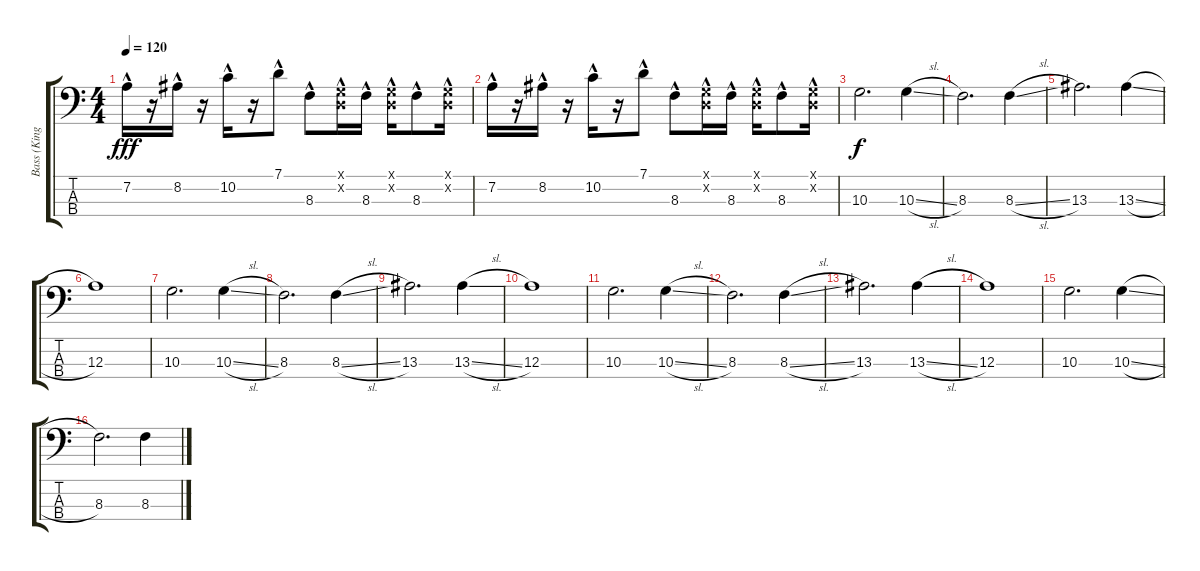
\track ("Bass (Kingsbury)" "Bass (King") {instrument electricbasspick}
\staff {score tabs}
\tuning (G2 D2 A1 D1) {hide}
\ts (4 4)
\tempo 120
\clef f4
\ks c
7.2{hac}.16{dy fff} r.16 8.2{hac}.16 r.16 10.2{hac}.16 r.16 7.1{hac}.8 8.3{hac}.8 (0.1{hac x} 0.2{hac x}).16 8.3{hac}.16 (0.1{hac x} 0.2{hac x}).16 8.3{hac}.8 (0.1{hac x} 0.2{hac x}).16 |
7.2{hac}.16 r.16 8.2{hac}.16 r.16 10.2{hac}.16 r.16 7.1{hac}.8 8.3{hac}.8 (0.1{hac x} 0.2{hac x}).16 8.3{hac}.16 (0.1{hac x} 0.2{hac x}).16 8.3{hac}.8 (0.1{hac x} 0.2{hac x}).16 |
10.3.2{d dy f} 10.3{sl}.4 |
8.3.2{d} 8.3{sl}.4 |
13.3.2{d} 13.3{sl}.4 |
12.3.1 |
10.3.2{d} 10.3{sl}.4 |
8.3.2{d} 8.3{sl}.4 |
13.3.2{d} 13.3{sl}.4 |
12.3.1 |
10.3.2{d} 10.3{sl}.4 |
8.3.2{d} 8.3{sl}.4 |
13.3.2{d} 13.3{sl}.4 |
12.3.1 |
10.3.2{d} 10.3{sl}.4 |
8.3.2{d} 8.3{sl}.4
